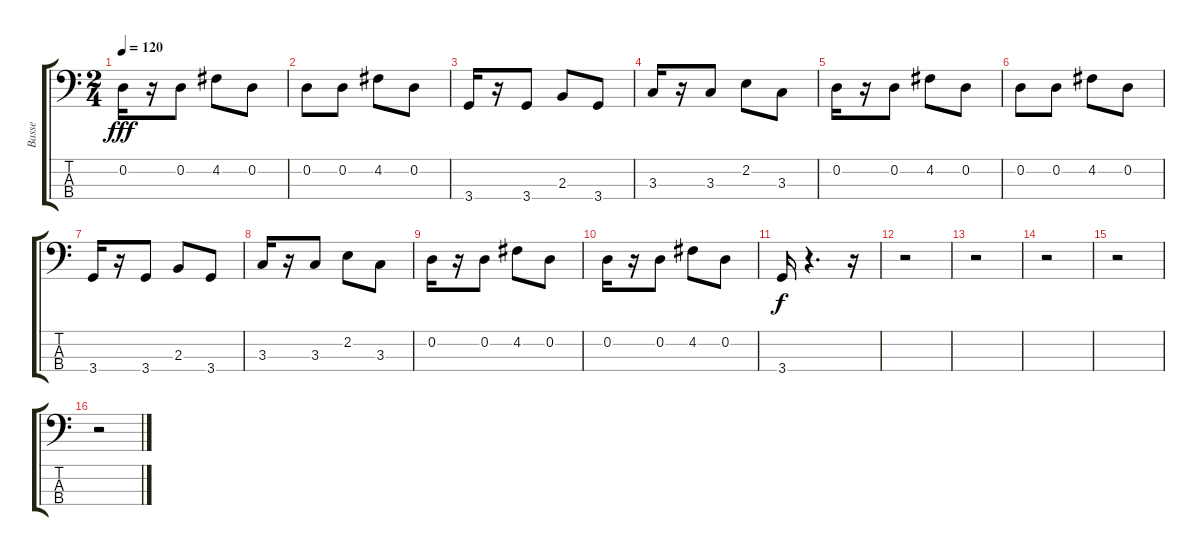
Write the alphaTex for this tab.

\track ("Basse" "Basse") {instrument electricbassfinger}
\staff {score tabs}
\tuning (G2 D2 A1 E1) {hide}
\ts (2 4)
\tempo 120
\clef f4
\ks c
0.2.16{dy fff} r.16 0.2.8 4.2.8 0.2.8 |
0.2.8 0.2.8 4.2.8 0.2.8 |
3.4.16 r.16 3.4.8 2.3.8 3.4.8 |
3.3.16 r.16 3.3.8 2.2.8 3.3.8 |
0.2.16 r.16 0.2.8 4.2.8 0.2.8 |
0.2.8 0.2.8 4.2.8 0.2.8 |
3.4.16 r.16 3.4.8 2.3.8 3.4.8 |
3.3.16 r.16 3.3.8 2.2.8 3.3.8 |
0.2.16 r.16 0.2.8 4.2.8 0.2.8 |
0.2.16 r.16 0.2.8 4.2.8 0.2.8 |
3.4.16{dy f} r.4{d} r.16 |
r.2 |
r.2 |
r.2 |
r.2 |
r.2
